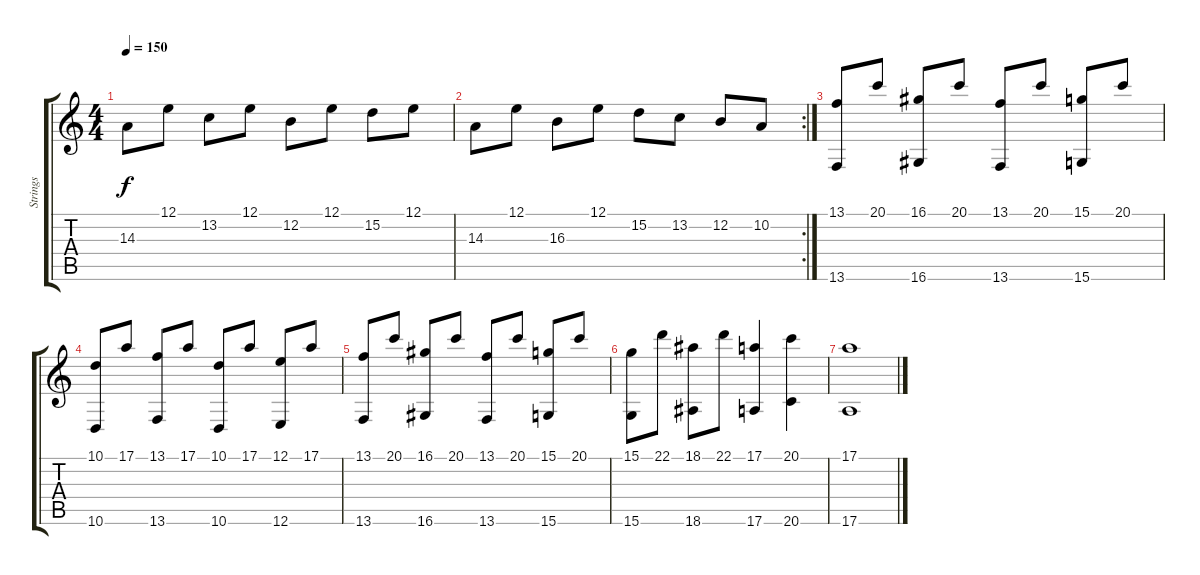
\track ("Strings" "Strings") {instrument stringensemble1}
\staff {score tabs}
\tuning (E4 B3 G3 D3 A2 E2) {hide}
\ts (4 4)
\tempo 150
\clef g2
\ks c
14.3.8{dy f} 12.1.8 13.2.8 12.1.8 12.2.8 12.1.8 15.2.8 12.1.8 |
\rc 2
14.3.8 12.1.8 16.3.8 12.1.8 15.2.8 13.2.8 12.2.8 10.2.8 |
(13.1 13.6).8 20.1.8 (16.1 16.6).8 20.1.8 (13.1 13.6).8 20.1.8 (15.1 15.6).8 20.1.8 |
(10.1 10.6).8 17.1.8 (13.1 13.6).8 17.1.8 (10.1 10.6).8 17.1.8 (12.1 12.6).8 17.1.8 |
(13.1 13.6).8 20.1.8 (16.1 16.6).8 20.1.8 (13.1 13.6).8 20.1.8 (15.1 15.6).8 20.1.8 |
(15.1 15.6).8 22.1.8 (18.1 18.6).8 22.1.8 (17.1 17.6).4 (20.1 20.6).4 |
(17.1 17.6).1
